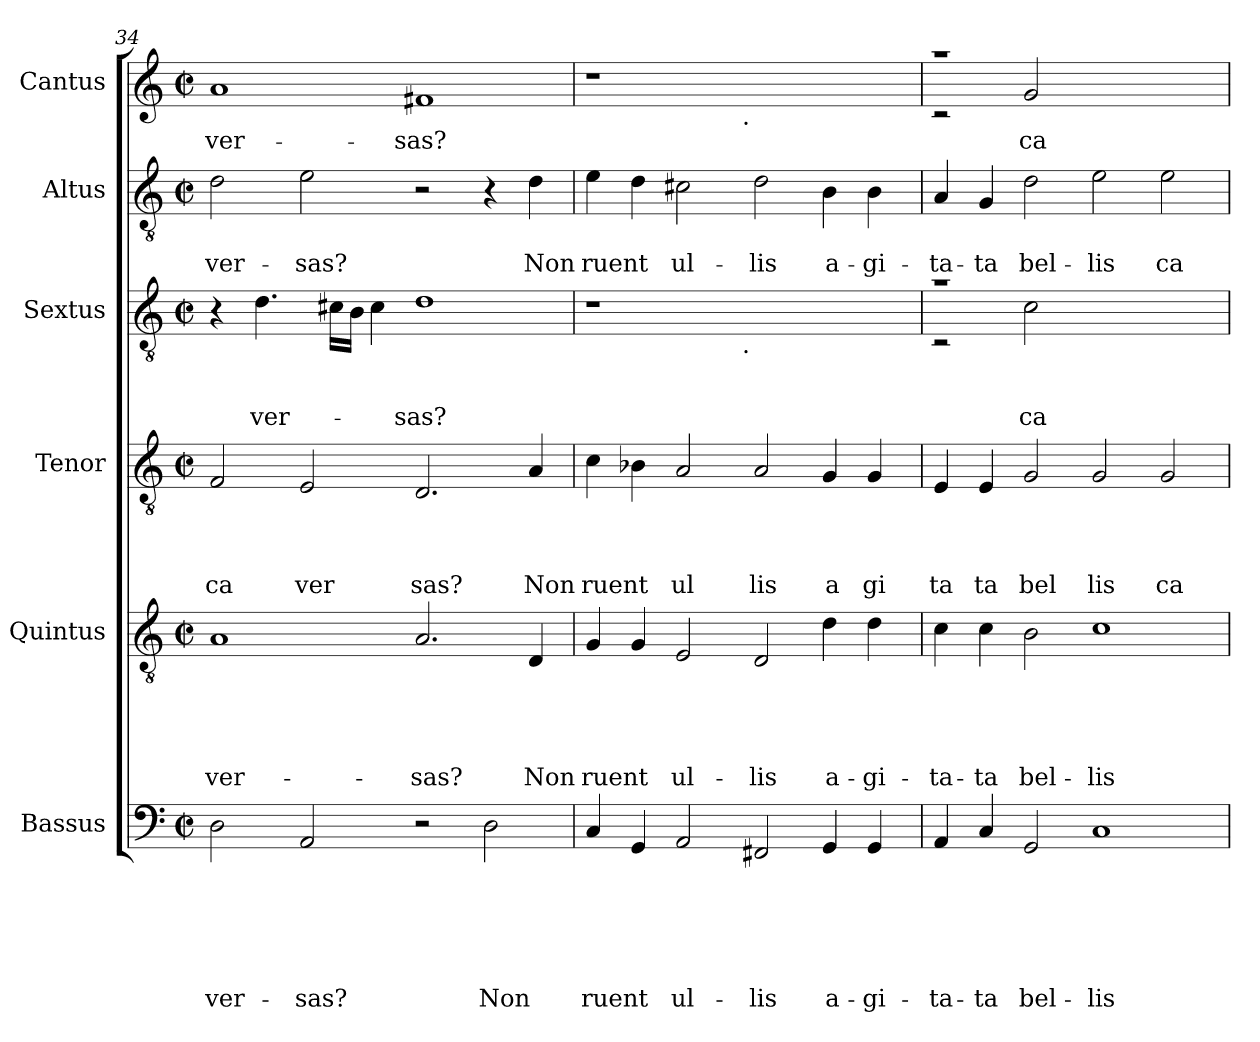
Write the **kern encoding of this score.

**kern	**text	**text	**text	**text	**text	**text	**kern	**text	**text	**text	**text	**text	**kern	**text	**text	**text	**text	**kern	**text	**text	**text	**kern	**text	**text	**kern	**text
*part6	*part6	*part6	*part6	*part6	*part6	*part6	*part5	*part5	*part5	*part5	*part5	*part5	*part4	*part4	*part4	*part4	*part4	*part3	*part3	*part3	*part3	*part2	*part2	*part2	*part1	*part1
*staff6	*staff6	*staff6	*staff6	*staff6	*staff6	*staff6	*staff5	*staff5	*staff5	*staff5	*staff5	*staff5	*staff4	*staff4	*staff4	*staff4	*staff4	*staff3	*staff3	*staff3	*staff3	*staff2	*staff2	*staff2	*staff1	*staff1
*I"Bassus	*	*	*	*	*	*	*I"Quintus	*	*	*	*	*	*I"Tenor	*	*	*	*	*I"Sextus	*	*	*	*I"Altus	*	*	*I"Cantus	*
!!LO:PB:g=z
*clefF4	*	*	*	*	*	*	*clefGv2	*	*	*	*	*	*clefGv2	*	*	*	*	*clefGv2	*	*	*	*clefGv2	*	*	*clefG2	*
*k[]	*	*	*	*	*	*	*k[]	*	*	*	*	*	*k[]	*	*	*	*	*k[]	*	*	*	*k[]	*	*	*k[]	*
*C:	*	*	*	*	*	*	*C:	*	*	*	*	*	*C:	*	*	*	*	*C:	*	*	*	*C:	*	*	*C:	*
*M2/2	*	*	*	*	*	*	*M2/2	*	*	*	*	*	*M2/2	*	*	*	*	*M2/2	*	*	*	*M2/2	*	*	*M2/2	*
*met(c|)	*	*	*	*	*	*	*met(c|)	*	*	*	*	*	*met(c|)	*	*	*	*	*met(c|)	*	*	*	*met(c|)	*	*	*met(c|)	*
=34	=34	=34	=34	=34	=34	=34	=34	=34	=34	=34	=34	=34	=34	=34	=34	=34	=34	=34	=34	=34	=34	=34	=34	=34	=34	=34
!	!	!	!	!	!	!LO:LY:b	!	!	!	!	!	!LO:LY:b	!	!	!	!	!LO:LY:b	!	!	!	!	!	!	!LO:LY:b	!	!LO:LY:b
2D\	.	.	.	.	.	ver-	1A	.	.	.	.	ver-	2F/	.	.	.	-ca	4r	.	.	.	2d\	.	ver-	1a	ver-
!	!	!	!	!	!	!	!	!	!	!	!	!	!	!	!	!	!	!	!	!	!LO:LY:b	!	!	!	!	!
.	.	.	.	.	.	.	.	.	.	.	.	.	.	.	.	.	.	4.d\	.	.	ver-	.	.	.	.	.
!	!	!	!	!	!	!LO:LY:b	!	!	!	!	!	!	!	!	!	!	!LO:LY:b	!	!	!	!	!	!	!LO:LY:b	!	!
2AA/	.	.	.	.	.	-sas?	.	.	.	.	.	.	2E/	.	.	.	ver	.	.	.	.	2e\	.	-sas?	.	.
.	.	.	.	.	.	.	.	.	.	.	.	.	.	.	.	.	.	16c#\LL	.	.	.	.	.	.	.	.
.	.	.	.	.	.	.	.	.	.	.	.	.	.	.	.	.	.	16B\JJ	.	.	.	.	.	.	.	.
.	.	.	.	.	.	.	.	.	.	.	.	.	.	.	.	.	.	4c#\	.	.	.	.	.	.	.	.
!	!	!	!	!	!	!	!	!	!	!	!	!LO:LY:b	!	!	!	!	!LO:LY:b	!	!	!	!LO:LY:b	!	!	!	!	!LO:LY:b
2r	.	.	.	.	.	.	2.A/	.	.	.	.	-sas?	2.D/	.	.	.	sas?	1d	.	.	-sas?	2r	.	.	1f#X	-sas?
!	!	!	!	!	!	!LO:LY:b	!	!	!	!	!	!	!	!	!	!	!	!	!	!	!	!	!	!	!	!
2D\	.	.	.	.	.	Non	.	.	.	.	.	.	.	.	.	.	.	.	.	.	.	4r	.	.	.	.
!	!	!	!	!	!	!	!	!	!	!	!	!LO:LY:b	!	!	!	!	!LO:LY:b	!	!	!	!	!	!	!LO:LY:b	!	!
.	.	.	.	.	.	.	4D/	.	.	.	.	Non	4A/	.	.	.	Non	.	.	.	.	4d\	.	Non	.	.
=35	=35	=35	=35	=35	=35	=35	=35	=35	=35	=35	=35	=35	=35	=35	=35	=35	=35	=35	=35	=35	=35	=35	=35	=35	=35	=35
!	!	!	!	!	!	!LO:LY:b	!	!	!	!	!	!LO:LY:b	!	!	!	!	!LO:LY:b	!	!	!	!	!	!	!LO:LY:b	!	!
*	*	*	*	*	*	*	*	*	*	*	*	*	*	*	*	*	*	*^	*	*	*	*	*	*	*^	*
4C/	.	.	.	.	.	ruent	4G/	.	.	.	.	ruent	4c\	.	.	.	ruent	1r	2ryy	.	.	.	4e\	.	ruent	1r	2ryy	.
4GG/	.	.	.	.	.	.	4G/	.	.	.	.	.	4B-X\	.	.	.	.	.	.	.	.	.	4d\	.	.	.	.	.
!	!	!	!	!	!	!LO:LY:b	!	!	!	!	!	!LO:LY:b	!	!	!	!	!LO:LY:b	!	!	!	!	!	!	!	!LO:LY:b	!	!	!
2AA/	.	.	.	.	.	ul-	2E/	.	.	.	.	ul-	2A/	.	.	.	ul	.	4...ryy	.	.	.	2c#X\	.	ul-	.	4...ryy	.
!	!	!	!	!	!	!	!	!	!	!	!	!	!	!	!	!	!	!	!	!	!	!	!	!	!	!	!LO:TX:b:t=.	!
!	!	!	!	!	!	!	!	!	!	!	!	!	!	!	!	!	!	!	!LO:TX:b:t=.	!	!	!	!	!	!	!	!	!
.	.	.	.	.	.	.	.	.	.	.	.	.	.	.	.	.	.	.	1ryy	.	.	.	.	.	.	.	1ryy	.
!	!	!	!	!	!	!LO:LY:b	!	!	!	!	!	!LO:LY:b	!	!	!	!	!LO:LY:b	!	!	!	!	!	!	!	!LO:LY:b	!	!	!
2FF#X/	.	.	.	.	.	-lis	2D/	.	.	.	.	-lis	2A/	.	.	.	lis	1ryy	.	.	.	.	2d\	.	-lis	1ryy	.	.
!	!	!	!	!	!	!LO:LY:b	!	!	!	!	!	!LO:LY:b	!	!	!	!	!LO:LY:b	!	!	!	!	!	!	!	!LO:LY:b	!	!	!
4GG/	.	.	.	.	.	a-	4d\	.	.	.	.	a-	4G/	.	.	.	a	.	.	.	.	.	4B\	.	a-	.	.	.
!	!	!	!	!	!	!LO:LY:b	!	!	!	!	!	!LO:LY:b	!	!	!	!	!LO:LY:b	!	!	!	!	!	!	!	!LO:LY:b	!	!	!
4GG/	.	.	.	.	.	-gi-	4d\	.	.	.	.	-gi-	4G/	.	.	.	gi	.	.	.	.	.	4B\	.	-gi-	.	.	.
.	.	.	.	.	.	.	.	.	.	.	.	.	.	.	.	.	.	.	32ryy	.	.	.	.	.	.	.	32ryy	.
=36	=36	=36	=36	=36	=36	=36	=36	=36	=36	=36	=36	=36	=36	=36	=36	=36	=36	=36	=36	=36	=36	=36	=36	=36	=36	=36	=36	=36
!	!	!	!	!	!	!LO:LY:b	!	!	!	!	!	!LO:LY:b	!	!	!	!	!LO:LY:b	!	!	!	!	!	!	!	!LO:LY:b	!	!	!
4AA/	.	.	.	.	.	-ta-	4c\	.	.	.	.	-ta-	4E/	.	.	.	ta	1ra	2rC	.	.	.	4A/	.	-ta-	1raa	2rc	.
!	!	!	!	!	!	!LO:LY:b	!	!	!	!	!	!LO:LY:b	!	!	!	!	!LO:LY:b	!	!	!	!	!	!	!	!LO:LY:b	!	!	!
4C/	.	.	.	.	.	-ta	4c\	.	.	.	.	-ta	4E/	.	.	.	ta	.	.	.	.	.	4G/	.	-ta	.	.	.
!	!	!	!	!	!	!LO:LY:b	!	!	!	!	!	!LO:LY:b	!	!	!	!	!LO:LY:b	!	!	!	!	!LO:LY:b	!	!	!LO:LY:b	!	!	!LO:LY:b
2GG/	.	.	.	.	.	bel-	2B\	.	.	.	.	bel-	2G/	.	.	.	bel	.	2c\	.	.	ca-	2d\	.	bel-	.	2g/	ca-
!	!	!	!	!	!	!LO:LY:b	!	!	!	!	!	!LO:LY:b	!	!	!	!	!LO:LY:b	!	!	!	!	!	!	!	!LO:LY:b	!	!	!
1C	.	.	.	.	.	-lis	1c	.	.	.	.	-lis	2G/	.	.	.	lis	1ryy	1ryy	.	.	.	2e\	.	-lis	1ryy	1ryy	.
!	!	!	!	!	!	!	!	!	!	!	!	!	!	!	!	!	!LO:LY:b	!	!	!	!	!	!	!	!LO:LY:b	!	!	!
.	.	.	.	.	.	.	.	.	.	.	.	.	2G/	.	.	.	ca	.	.	.	.	.	2e\	.	ca-	.	.	.
*	*	*	*	*	*	*	*	*	*	*	*	*	*	*	*	*	*	*v	*v	*	*	*	*	*	*	*v	*v	*
=	=	=	=	=	=	=	=	=	=	=	=	=	=	=	=	=	=	=	=	=	=	=	=	=	=	=
*-	*-	*-	*-	*-	*-	*-	*-	*-	*-	*-	*-	*-	*-	*-	*-	*-	*-	*-	*-	*-	*-	*-	*-	*-	*-	*-
